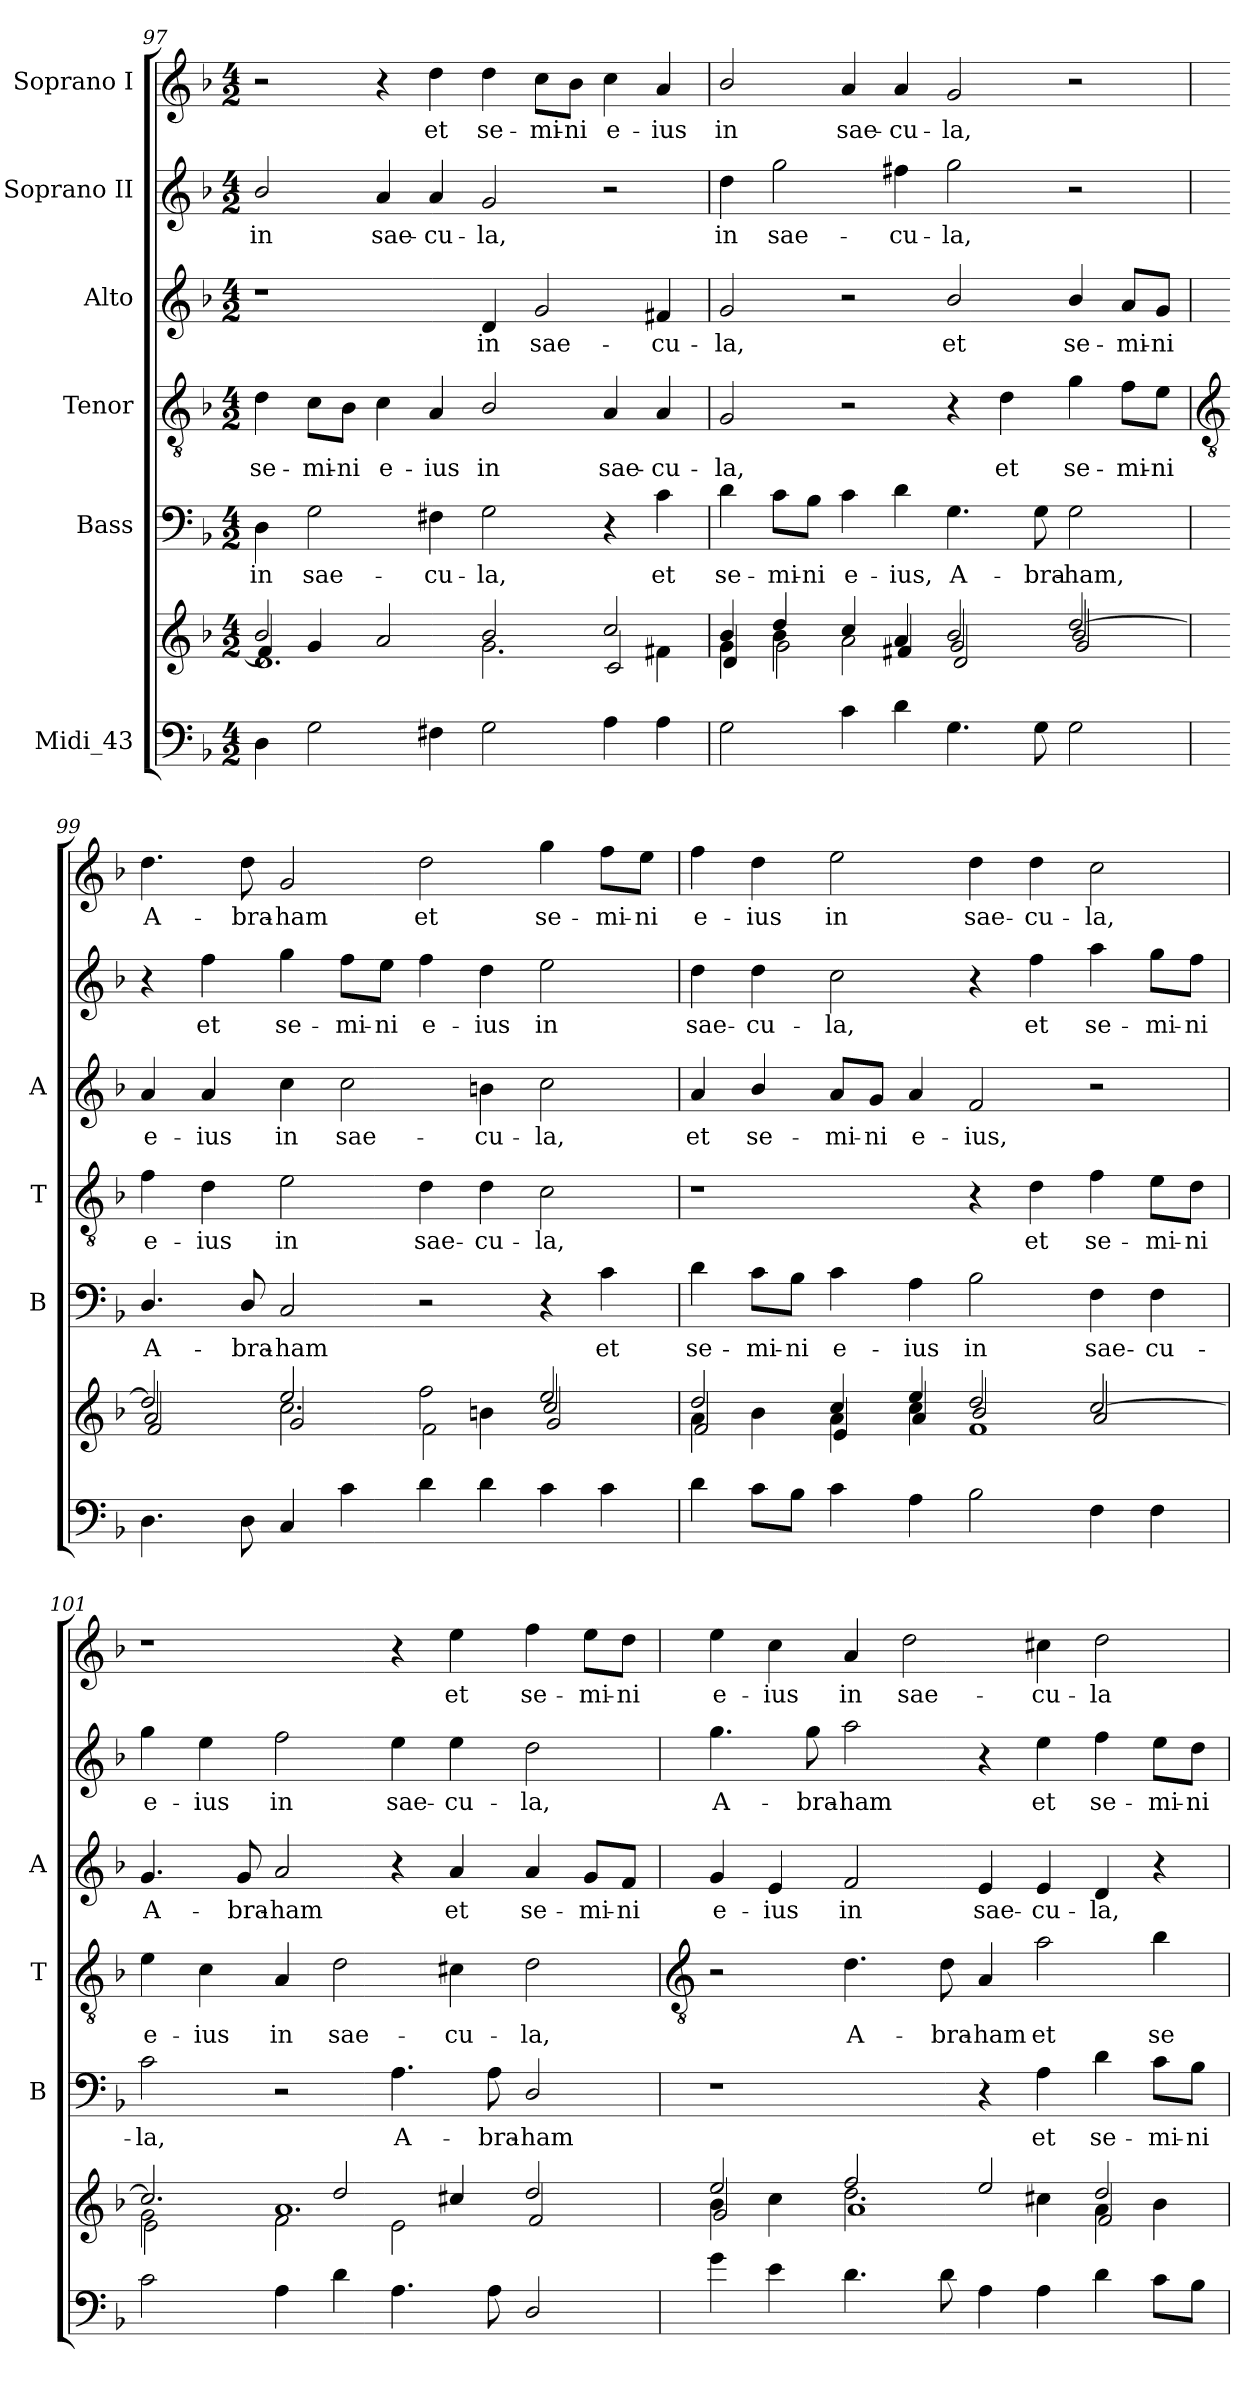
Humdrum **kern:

**kern	**kern	**kern	**text	**kern	**text	**kern	**text	**kern	**text	**kern	**text
*part6	*part6	*part5	*part5	*part4	*part4	*part3	*part3	*part2	*part2	*part1	*part1
*staff7	*staff6	*staff5	*staff5	*staff4	*staff4	*staff3	*staff3	*staff2	*staff2	*staff1	*staff1
*I"Midi_43	*	*I"Bass	*	*I"Tenor	*	*I"Alto	*	*I"Soprano II	*	*I"Soprano I	*
*	*	*I'B	*	*I'T	*	*I'A	*	*	*	*	*
*clefF4	*clefG2	*clefF4	*	*clefGv2	*	*clefG2	*	*clefG2	*	*clefG2	*
*k[b-]	*k[b-]	*k[b-]	*	*k[b-]	*	*k[b-]	*	*k[b-]	*	*k[b-]	*
*F:	*F:	*F:	*	*F:	*	*F:	*	*F:	*	*F:	*
*M4/2	*M4/2	*M4/2	*	*M4/2	*	*M4/2	*	*M4/2	*	*M4/2	*
=97	=97	=97	=97	=97	=97	=97	=97	=97	=97	=97	=97
*	*^	*	*	*	*	*	*	*	*	*	*
*	*	*^	*	*	*	*	*	*	*	*	*	*
!	!	!	!	!	!LO:LY:b	!	!LO:LY:b	!	!	!	!LO:LY:b	!	!
4D	2b-/	4f/]	1.d\	4D	in	4d	se-	1r	.	2b-/	in	2r	.
!	!	!	!	!	!LO:LY:b	!	!LO:LY:b	!	!	!	!	!	!
2G	.	4g/	.	2G	sae-	8c\L	-mi-	.	.	.	.	.	.
!	!	!	!	!	!	!	!LO:LY:b	!	!	!	!	!	!
.	.	.	.	.	.	8B-\J	-ni	.	.	.	.	.	.
!	!	!	!	!	!	!	!LO:LY:b	!	!	!	!LO:LY:b	!	!
.	2a/	2ryy	.	.	.	4c	e-	.	.	4a	sae-	4r	.
!	!	!	!	!	!LO:LY:b	!	!LO:LY:b	!	!	!	!LO:LY:b	!	!LO:LY:b
4F#X	.	.	.	4F#X	-cu-	4A	-ius	.	.	4a	-cu-	4dd	et
!	!	!	!	!	!LO:LY:b	!	!LO:LY:b	!	!LO:LY:b	!	!LO:LY:b	!	!LO:LY:b
2G	2b-/	2.g\	.	2G	-la,	2B-/	in	4d	in	2g	-la,	4dd	se-
!	!	!	!	!	!	!	!	!	!LO:LY:b	!	!	!	!LO:LY:b
.	.	.	.	.	.	.	.	2g	sae-	.	.	8cc\L	-mi-
!	!	!	!	!	!	!	!	!	!	!	!	!	!LO:LY:b
.	.	.	.	.	.	.	.	.	.	.	.	8b-\J	-ni
!	!	!	!	!	!	!	!LO:LY:b	!	!	!	!	!	!LO:LY:b
4A	2cc/	.	2c/	4r	.	4A	sae-	.	.	2r	.	4cc	e-
!	!	!	!	!	!LO:LY:b	!	!LO:LY:b	!	!LO:LY:b	!	!	!	!LO:LY:b
4A	.	4f#X\	.	4c	et	4A	-cu-	4f#X	-cu-	.	.	4a	-ius
=98	=98	=98	=98	=98	=98	=98	=98	=98	=98	=98	=98	=98	=98
!	!	!	!	!	!LO:LY:b	!	!LO:LY:b	!	!LO:LY:b	!	!LO:LY:b	!	!LO:LY:b
2G	4b-/	4g	4d/	4d	se-	2G	-la,	2g	-la,	4dd	in	2b-/	in
!	!	!	!	!	!LO:LY:b	!	!	!	!	!	!LO:LY:b	!	!
.	4dd/	4b-	2g\	8c\L	-mi-	.	.	.	.	2gg	sae-	.	.
!	!	!	!	!	!LO:LY:b	!	!	!	!	!	!	!	!
.	.	.	.	8B-\J	-ni	.	.	.	.	.	.	.	.
!	!	!	!	!	!LO:LY:b	!	!	!	!	!	!	!	!LO:LY:b
4c	4cc/	2a\	.	4c	e-	2r	.	2r	.	.	.	4a	sae-
!	!	!	!	!	!LO:LY:b	!	!	!	!	!	!LO:LY:b	!	!LO:LY:b
4d	4a/	.	4f#X/	4d	-ius,	.	.	.	.	4ff#X	-cu-	4a	-cu-
!	!	!	!	!	!LO:LY:b	!	!	!	!LO:LY:b	!	!LO:LY:b	!	!LO:LY:b
4.G	2b-/	2g/	2d/	4.G	A-	4r	.	2b-/	et	2gg	-la,	2g	-la,
!	!	!	!	!	!	!	!LO:LY:b	!	!	!	!	!	!
.	.	.	.	.	.	4d	et	.	.	.	.	.	.
!	!	!	!	!	!LO:LY:b	!	!	!	!	!	!	!	!
8G	.	.	.	8G	-bra-	.	.	.	.	.	.	.	.
!	!	!	!	!	!LO:LY:b	!	!LO:LY:b	!	!LO:LY:b	!	!	!	!
2G	[2dd/	2b-/	2g/	2G	-ham,	4g	se-	4b-/	se-	2r	.	2r	.
!	!	!	!	!	!	!	!LO:LY:b	!	!LO:LY:b	!	!	!	!
.	.	.	.	.	.	8f\L	-mi-	8a/L	-mi-	.	.	.	.
!	!	!	!	!	!	!	!LO:LY:b	!	!LO:LY:b	!	!	!	!
.	.	.	.	.	.	8e\J	-ni	8g/J	-ni	.	.	.	.
!!LO:LB:g=z
=99	=99	=99	=99	=99	=99	=99	=99	=99	=99	=99	=99	=99	=99
*	*	*	*	*	*	*clefGv2	*	*	*	*	*	*	*
!	!	!	!	!	!LO:LY:b	!	!LO:LY:b	!	!LO:LY:b	!	!	!	!LO:LY:b
4.D	2dd/]	2a/	2f/	4.D/	A-	4f	e-	4a	e-	4r	.	4.dd	A-
!	!	!	!	!	!	!	!LO:LY:b	!	!LO:LY:b	!	!LO:LY:b	!	!
.	.	.	.	.	.	4d	-ius	4a	-ius	4ff	et	.	.
!	!	!	!	!	!LO:LY:b	!	!	!	!	!	!	!	!LO:LY:b
8D	.	.	.	8D/	-bra-	.	.	.	.	.	.	8dd	-bra-
!	!	!	!	!	!LO:LY:b	!	!LO:LY:b	!	!LO:LY:b	!	!LO:LY:b	!	!LO:LY:b
4C	2ee/	2.cc\	2g/	2C	-ham	2e	in	4cc	in	4gg	se-	2g	-ham
!	!	!	!	!	!	!	!	!	!LO:LY:b	!	!LO:LY:b	!	!
4c	.	.	.	.	.	.	.	2cc	sae-	8ff\L	-mi-	.	.
!	!	!	!	!	!	!	!	!	!	!	!LO:LY:b	!	!
.	.	.	.	.	.	.	.	.	.	8ee\J	-ni	.	.
!	!	!	!	!	!	!	!LO:LY:b	!	!	!	!LO:LY:b	!	!LO:LY:b
4d	2ff\	.	2f\	2r	.	4d	sae-	.	.	4ff	e-	2dd	et
!	!	!	!	!	!	!	!LO:LY:b	!	!LO:LY:b	!	!LO:LY:b	!	!
4d	.	4bn\	.	.	.	4d	-cu-	4bn	-cu-	4dd	-ius	.	.
!	!	!	!	!	!	!	!LO:LY:b	!	!LO:LY:b	!	!LO:LY:b	!	!LO:LY:b
4c	2ee/	2cc/	2g/	4r	.	2c	-la,	2cc	-la,	2ee	in	4gg	se-
!	!	!	!	!	!LO:LY:b	!	!	!	!	!	!	!	!LO:LY:b
4c	.	.	.	4c	et	.	.	.	.	.	.	8ff\L	-mi-
!	!	!	!	!	!	!	!	!	!	!	!	!	!LO:LY:b
.	.	.	.	.	.	.	.	.	.	.	.	8ee\J	-ni
=100	=100	=100	=100	=100	=100	=100	=100	=100	=100	=100	=100	=100	=100
!	!	!	!	!	!LO:LY:b	!	!	!	!LO:LY:b	!	!LO:LY:b	!	!LO:LY:b
4d	2dd/	2f/	4a\	4d	se-	1r	.	4a	et	4dd	sae-	4ff	e-
!	!	!	!	!	!LO:LY:b	!	!	!	!LO:LY:b	!	!LO:LY:b	!	!LO:LY:b
8cL	.	.	4b-\	8c\L	-mi-	.	.	4b-/	se-	4dd	-cu-	4dd	-ius
!	!	!	!	!	!LO:LY:b	!	!	!	!	!	!	!	!
8B-J	.	.	.	8B-\J	-ni	.	.	.	.	.	.	.	.
!	!	!	!	!	!LO:LY:b	!	!	!	!LO:LY:b	!	!LO:LY:b	!	!LO:LY:b
4c	4cc/	4a	4e/	4c	e-	.	.	8a/L	-mi-	2cc	-la,	2ee	in
!	!	!	!	!	!	!	!	!	!LO:LY:b	!	!	!	!
.	.	.	.	.	.	.	.	8g/J	-ni	.	.	.	.
!	!	!	!	!	!LO:LY:b	!	!	!	!LO:LY:b	!	!	!	!
4A	4ee/	4cc	4a/	4A	-ius	.	.	4a	e-	.	.	.	.
!	!	!	!	!	!LO:LY:b	!	!	!	!LO:LY:b	!	!	!	!LO:LY:b
2B-	2dd/	2b-/	1f\	2B-	in	4r	.	2f	-ius,	4r	.	4dd	sae-
!	!	!	!	!	!	!	!LO:LY:b	!	!	!	!LO:LY:b	!	!LO:LY:b
.	.	.	.	.	.	4d	et	.	.	4ff	et	4dd	-cu-
!	!	!	!	!	!LO:LY:b	!	!LO:LY:b	!	!	!	!LO:LY:b	!	!LO:LY:b
4F	[2cc/	2a/	.	4F	sae-	4f	se-	2r	.	4aa	se-	2cc	-la,
!	!	!	!	!	!LO:LY:b	!	!LO:LY:b	!	!	!	!LO:LY:b	!	!
4F	.	.	.	4F	-cu-	8e\L	-mi-	.	.	8gg\L	-mi-	.	.
!	!	!	!	!	!	!	!LO:LY:b	!	!	!	!LO:LY:b	!	!
.	.	.	.	.	.	8d\J	-ni	.	.	8ff\J	-ni	.	.
=101	=101	=101	=101	=101	=101	=101	=101	=101	=101	=101	=101	=101	=101
!	!	!	!	!	!LO:LY:b	!	!LO:LY:b	!	!LO:LY:b	!	!LO:LY:b	!	!
2c	2.cc/]	2g\	2e\	2c	-la,	4e	e-	4.g	A-	4gg	e-	1r	.
!	!	!	!	!	!	!	!LO:LY:b	!	!	!	!LO:LY:b	!	!
.	.	.	.	.	.	4c	-ius	.	.	4ee	-ius	.	.
!	!	!	!	!	!	!	!	!	!LO:LY:b	!	!	!	!
.	.	.	.	.	.	.	.	8g	-bra-	.	.	.	.
!	!	!	!	!	!	!	!LO:LY:b	!	!LO:LY:b	!	!LO:LY:b	!	!
4A	.	1.a/	2f\	2r	.	4A	in	2a	-ham	2ff	in	.	.
!	!	!	!	!	!	!	!LO:LY:b	!	!	!	!	!	!
4d	2dd/	.	.	.	.	2d	sae-	.	.	.	.	.	.
!	!	!	!	!	!LO:LY:b	!	!	!	!	!	!LO:LY:b	!	!
4.A	.	.	2e\	4.A	A-	.	.	4r	.	4ee	sae-	4r	.
!	!	!	!	!	!	!	!LO:LY:b	!	!LO:LY:b	!	!LO:LY:b	!	!LO:LY:b
.	4cc#X/	.	.	.	.	4c#X	-cu-	4a	et	4ee	-cu-	4ee	et
!	!	!	!	!	!LO:LY:b	!	!	!	!	!	!	!	!
8A	.	.	.	8A	-bra-	.	.	.	.	.	.	.	.
!	!	!	!	!	!LO:LY:b	!	!LO:LY:b	!	!LO:LY:b	!	!LO:LY:b	!	!LO:LY:b
2D/	2dd/	.	2f/	2D/	-ham	2d	-la,	4a	se-	2dd	-la,	4ff	se-
!	!	!	!	!	!	!	!	!	!LO:LY:b	!	!	!	!LO:LY:b
.	.	.	.	.	.	.	.	8g/L	-mi-	.	.	8ee\L	-mi-
!	!	!	!	!	!	!	!	!	!LO:LY:b	!	!	!	!LO:LY:b
.	.	.	.	.	.	.	.	8f/J	-ni	.	.	8dd\J	-ni
!!LO:LB:g=z
=102	=102	=102	=102	=102	=102	=102	=102	=102	=102	=102	=102	=102	=102
*	*	*	*	*	*	*clefGv2	*	*	*	*	*	*	*
!	!	!	!	!	!	!	!	!	!LO:LY:b	!	!LO:LY:b	!	!LO:LY:b
4g	2ee/	4b-\	2g/	1r	.	2r	.	4g	e-	4.gg	A-	4ee	e-
!	!	!	!	!	!	!	!	!	!LO:LY:b	!	!	!	!LO:LY:b
4e	.	4cc\	.	.	.	.	.	4e	-ius	.	.	4cc	-ius
!	!	!	!	!	!	!	!	!	!	!	!LO:LY:b	!	!
.	.	.	.	.	.	.	.	.	.	8gg	-bra-	.	.
!	!	!	!	!	!	!	!LO:LY:b	!	!LO:LY:b	!	!LO:LY:b	!	!LO:LY:b
4.d	2ff/	2.dd\	1a\	.	.	4.d	A-	2f	in	2aa	-ham	4a	in
!	!	!	!	!	!	!	!	!	!	!	!	!	!LO:LY:b
.	.	.	.	.	.	.	.	.	.	.	.	2dd	sae-
!	!	!	!	!	!	!	!LO:LY:b	!	!	!	!	!	!
8d	.	.	.	.	.	8d	-bra-	.	.	.	.	.	.
!	!	!	!	!	!	!	!LO:LY:b	!	!LO:LY:b	!	!	!	!
4A	2ee/	.	.	4r	.	4A	-ham	4e	sae-	4r	.	.	.
!	!	!	!	!	!LO:LY:b	!	!LO:LY:b	!	!LO:LY:b	!	!LO:LY:b	!	!LO:LY:b
4A	.	4cc#X\	.	4A	et	2a	et	4e	-cu-	4ee	et	4cc#X	-cu-
!	!	!	!	!	!LO:LY:b	!	!	!	!LO:LY:b	!	!LO:LY:b	!	!LO:LY:b
4d	2dd/	4a\	2f/	4d	se-	.	.	4d	-la,	4ff	se-	2dd	-la
!	!	!	!	!	!LO:LY:b	!	!LO:LY:b	!	!	!	!LO:LY:b	!	!
8cL	.	4b-\	.	8c\L	-mi-	4b-	se-	4r	.	8ee\L	-mi-	.	.
!	!	!	!	!	!LO:LY:b	!	!	!	!	!	!LO:LY:b	!	!
8B-J	.	.	.	8B-\J	-ni	.	.	.	.	8dd\J	-ni	.	.
*	*v	*v	*v	*	*	*	*	*	*	*	*	*	*
=	=	=	=	=	=	=	=	=	=	=	=
*-	*-	*-	*-	*-	*-	*-	*-	*-	*-	*-	*-
